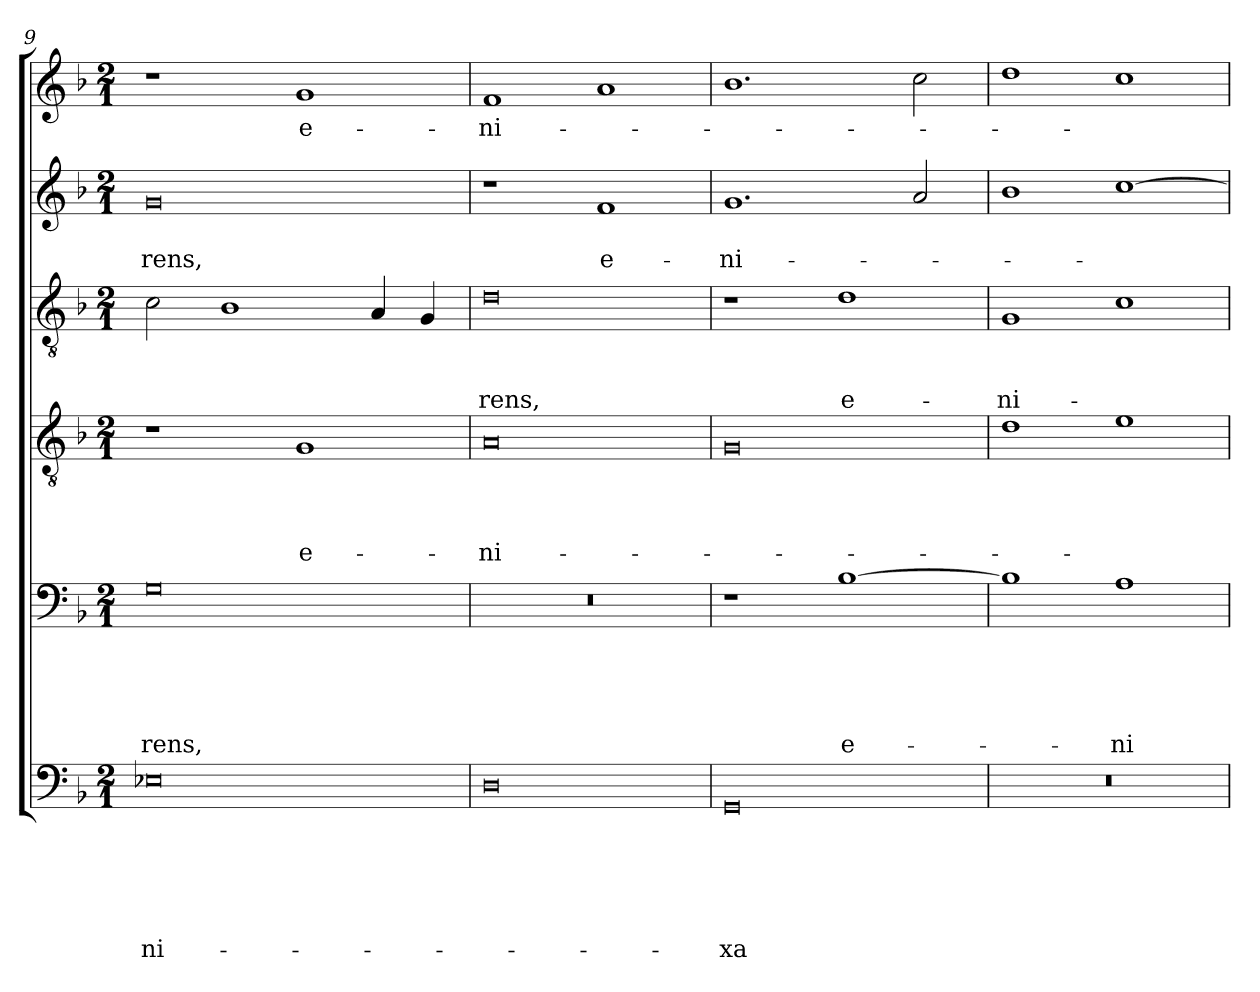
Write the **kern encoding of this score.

**kern	**text	**text	**text	**text	**text	**text	**kern	**text	**text	**text	**text	**text	**kern	**text	**text	**text	**text	**kern	**text	**text	**text	**kern	**text	**text	**kern	**text
*part6	*part6	*part6	*part6	*part6	*part6	*part6	*part5	*part5	*part5	*part5	*part5	*part5	*part4	*part4	*part4	*part4	*part4	*part3	*part3	*part3	*part3	*part2	*part2	*part2	*part1	*part1
*staff6	*staff6	*staff6	*staff6	*staff6	*staff6	*staff6	*staff5	*staff5	*staff5	*staff5	*staff5	*staff5	*staff4	*staff4	*staff4	*staff4	*staff4	*staff3	*staff3	*staff3	*staff3	*staff2	*staff2	*staff2	*staff1	*staff1
*clefF4	*	*	*	*	*	*	*clefF4	*	*	*	*	*	*clefGv2	*	*	*	*	*clefGv2	*	*	*	*clefG2	*	*	*clefG2	*
*k[b-]	*	*	*	*	*	*	*k[b-]	*	*	*	*	*	*k[b-]	*	*	*	*	*k[b-]	*	*	*	*k[b-]	*	*	*k[b-]	*
*F:	*	*	*	*	*	*	*F:	*	*	*	*	*	*F:	*	*	*	*	*F:	*	*	*	*F:	*	*	*F:	*
*M2/1	*	*	*	*	*	*	*M2/1	*	*	*	*	*	*M2/1	*	*	*	*	*M2/1	*	*	*	*M2/1	*	*	*M2/1	*
=9	=9	=9	=9	=9	=9	=9	=9	=9	=9	=9	=9	=9	=9	=9	=9	=9	=9	=9	=9	=9	=9	=9	=9	=9	=9	=9
!	!	!	!	!	!	!LO:LY:b	!	!	!	!	!	!LO:LY:b	!	!	!	!	!	!	!	!	!	!	!	!LO:LY:b	!	!
0E-X	.	.	.	.	.	-ni-	0G	.	.	.	.	-rens,	1r	.	.	.	.	2c\	.	.	.	0g	.	-rens,	1r	.
.	.	.	.	.	.	.	.	.	.	.	.	.	.	.	.	.	.	1B-	.	.	.	.	.	.	.	.
!	!	!	!	!	!	!	!	!	!	!	!	!	!	!	!	!	!LO:LY:b	!	!	!	!	!	!	!	!	!LO:LY:b
.	.	.	.	.	.	.	.	.	.	.	.	.	1G	.	.	.	e-	.	.	.	.	.	.	.	1g	e-
.	.	.	.	.	.	.	.	.	.	.	.	.	.	.	.	.	.	4A/	.	.	.	.	.	.	.	.
.	.	.	.	.	.	.	.	.	.	.	.	.	.	.	.	.	.	4G/	.	.	.	.	.	.	.	.
=10	=10	=10	=10	=10	=10	=10	=10	=10	=10	=10	=10	=10	=10	=10	=10	=10	=10	=10	=10	=10	=10	=10	=10	=10	=10	=10
!	!	!	!	!	!	!	!	!	!	!	!	!	!	!	!	!	!LO:LY:b	!	!	!	!LO:LY:b	!	!	!	!	!LO:LY:b
0D	.	.	.	.	.	.	0r	.	.	.	.	.	0A	.	.	.	-ni-	0d	.	.	-rens,	1r	.	.	1f	-ni-
!	!	!	!	!	!	!	!	!	!	!	!	!	!	!	!	!	!	!	!	!	!	!	!	!LO:LY:b	!	!
.	.	.	.	.	.	.	.	.	.	.	.	.	.	.	.	.	.	.	.	.	.	1f	.	e-	1a	.
=11	=11	=11	=11	=11	=11	=11	=11	=11	=11	=11	=11	=11	=11	=11	=11	=11	=11	=11	=11	=11	=11	=11	=11	=11	=11	=11
!	!	!	!	!	!	!LO:LY:b	!	!	!	!	!	!	!	!	!	!	!	!	!	!	!	!	!	!LO:LY:b	!	!
0GG	.	.	.	.	.	-xa	1r	.	.	.	.	.	0G	.	.	.	.	1r	.	.	.	1.g	.	-ni-	1.b-	.
!	!	!	!	!	!	!	!	!	!	!	!	!LO:LY:b	!	!	!	!	!	!	!	!	!LO:LY:b	!	!	!	!	!
.	.	.	.	.	.	.	[1B-	.	.	.	.	e-	.	.	.	.	.	1d	.	.	e-	.	.	.	.	.
.	.	.	.	.	.	.	.	.	.	.	.	.	.	.	.	.	.	.	.	.	.	2a/	.	.	2cc\	.
=12	=12	=12	=12	=12	=12	=12	=12	=12	=12	=12	=12	=12	=12	=12	=12	=12	=12	=12	=12	=12	=12	=12	=12	=12	=12	=12
!	!	!	!	!	!	!	!	!	!	!	!	!	!	!	!	!	!	!	!	!	!LO:LY:b	!	!	!	!	!
0r	.	.	.	.	.	.	1B-]	.	.	.	.	.	1d	.	.	.	.	1G	.	.	-ni-	1b-	.	.	1dd	.
!	!	!	!	!	!	!	!	!	!	!	!	!LO:LY:b	!	!	!	!	!	!	!	!	!	!	!	!	!	!
.	.	.	.	.	.	.	1A	.	.	.	.	-ni-	1e	.	.	.	.	1c	.	.	.	[1cc	.	.	1cc	.
=	=	=	=	=	=	=	=	=	=	=	=	=	=	=	=	=	=	=	=	=	=	=	=	=	=	=
*-	*-	*-	*-	*-	*-	*-	*-	*-	*-	*-	*-	*-	*-	*-	*-	*-	*-	*-	*-	*-	*-	*-	*-	*-	*-	*-
